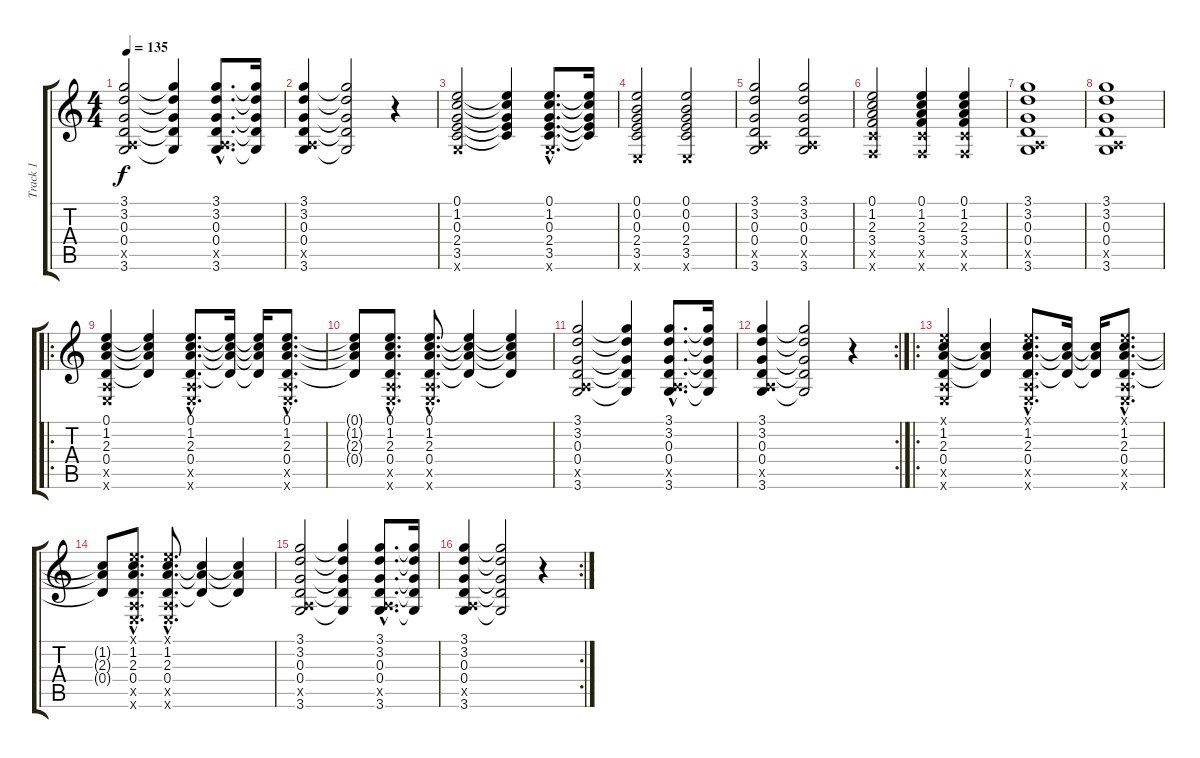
\track ("Track 1" "Track 1") {instrument overdrivenguitar}
\staff {score tabs}
\tuning (E4 B3 G3 D3 A2 E2) {hide}
\ts (4 4)
\tempo 135
\clef g2
\ks c
(3.1 3.2 0.3 0.4 0.5{x} 3.6).2{dy f} (3.1{t} 3.2{t} 0.3{t} 0.4{t} 3.6{t}).4 (3.1{hac} 3.2{hac} 0.3{hac} 0.4{hac} 0.5{hac x} 3.6{hac}).8{d} (3.1{t} 3.2{t} 0.3{t} 0.4{t} 3.6{t}).16 |
(3.1 3.2 0.3 0.4 0.5{x} 3.6).4 (3.1{t} 3.2{t} 0.3{t} 0.4{t} 3.6{t}).2 r.4 |
(0.1 1.2 0.3 2.4 3.5 3.6{x}).2 (0.1{t} 1.2{t} 0.3{t} 2.4{t} 3.5{t}).4 (0.1{hac} 1.2{hac} 0.3{hac} 2.4{hac} 3.5{hac} 3.6{hac x}).8{d} (0.1{t} 1.2{t} 0.3{t} 2.4{t} 3.5{t}).16 |
(0.1 0.2 0.3 2.4 3.5 0.6{x}).2 (0.1 0.2 0.3 2.4 3.5 0.6{x}).2 |
(3.1 3.2 0.3 0.4 0.5{x} 3.6).2 (3.1 3.2 0.3 0.4 0.5{x} 3.6).2 |
(0.1 1.2 2.3 3.4 3.5{x} 1.6{x}).2 (0.1 1.2 2.3 3.4 3.5{x} 1.6{x}).4 (0.1 1.2 2.3 3.4 3.5{x} 1.6{x}).4 |
(3.1 3.2 0.3 0.4 0.5{x} 3.6).1 |
(3.1 3.2 0.3 0.4 0.5{x} 3.6).1 |
\ro
(0.1 1.2 2.3 0.4 0.5{x} 0.6{x}).4 (0.1{t} 1.2{t} 2.3{t} 0.4{t}).4 (0.1{hac} 1.2{hac} 2.3{hac} 0.4{hac} 0.5{hac x} 0.6{hac x}).8{d} (0.1{t} 1.2{t} 2.3{t} 0.4{t}).16 (0.1{t} 1.2{t} 2.3{t} 0.4{t}).16 (0.1{hac} 1.2{hac} 2.3{hac} 0.4{hac} 0.5{hac x} 0.6{hac x}).8{d} |
(0.1{t} 1.2{t} 2.3{t} 0.4{t}).8 (0.1{hac} 1.2{hac} 2.3{hac} 0.4{hac} 0.5{hac x} 0.6{hac x}).8{d} (0.1{hac} 1.2{hac} 2.3{hac} 0.4{hac} 0.5{hac x} 0.6{hac x}).8{d} (0.1{t} 1.2{t} 2.3{t} 0.4{t}).4 (0.1{t} 1.2{t} 2.3{t} 0.4{t}).4 |
(3.1 3.2 0.3 0.4 0.5{x} 3.6).2 (3.1{t} 3.2{t} 0.3{t} 0.4{t} 3.6{t}).4 (3.1{hac} 3.2{hac} 0.3{hac} 0.4{hac} 0.5{hac x} 3.6{hac}).8{d} (3.1{t} 3.2{t} 0.3{t} 0.4{t} 3.6{t}).16 |
\rc 2
(3.1 3.2 0.3 0.4 0.5{x} 3.6).4 (3.1{t} 3.2{t} 0.3{t} 0.4{t} 3.6{t}).2 r.4 |
\ro
(0.1{x} 1.2 2.3 0.4 0.5{x} 0.6{x}).4 (1.2{t} 2.3{t} 0.4{t}).4 (0.1{hac x} 1.2{hac} 2.3{hac} 0.4{hac} 0.5{hac x} 0.6{hac x}).8{d} (1.2{t} 2.3{t} 0.4{t}).16 (1.2{t} 2.3{t} 0.4{t}).16 (0.1{hac x} 1.2{hac} 2.3{hac} 0.4{hac} 0.5{hac x} 0.6{hac x}).8{d} |
(1.2{t} 2.3{t} 0.4{t}).8 (0.1{hac x} 1.2{hac} 2.3{hac} 0.4{hac} 0.5{hac x} 0.6{hac x}).8{d} (0.1{hac x} 1.2{hac} 2.3{hac} 0.4{hac} 0.5{hac x} 0.6{hac x}).8{d} (1.2{t} 2.3{t} 0.4{t}).4 (1.2{t} 2.3{t} 0.4{t}).4 |
(3.1 3.2 0.3 0.4 0.5{x} 3.6).2 (3.1{t} 3.2{t} 0.3{t} 0.4{t} 3.6{t}).4 (3.1{hac} 3.2{hac} 0.3{hac} 0.4{hac} 0.5{hac x} 3.6{hac}).8{d} (3.1{t} 3.2{t} 0.3{t} 0.4{t} 3.6{t}).16 |
\rc 2
(3.1 3.2 0.3 0.4 0.5{x} 3.6).4 (3.1{t} 3.2{t} 0.3{t} 0.4{t} 3.6{t}).2 r.4
